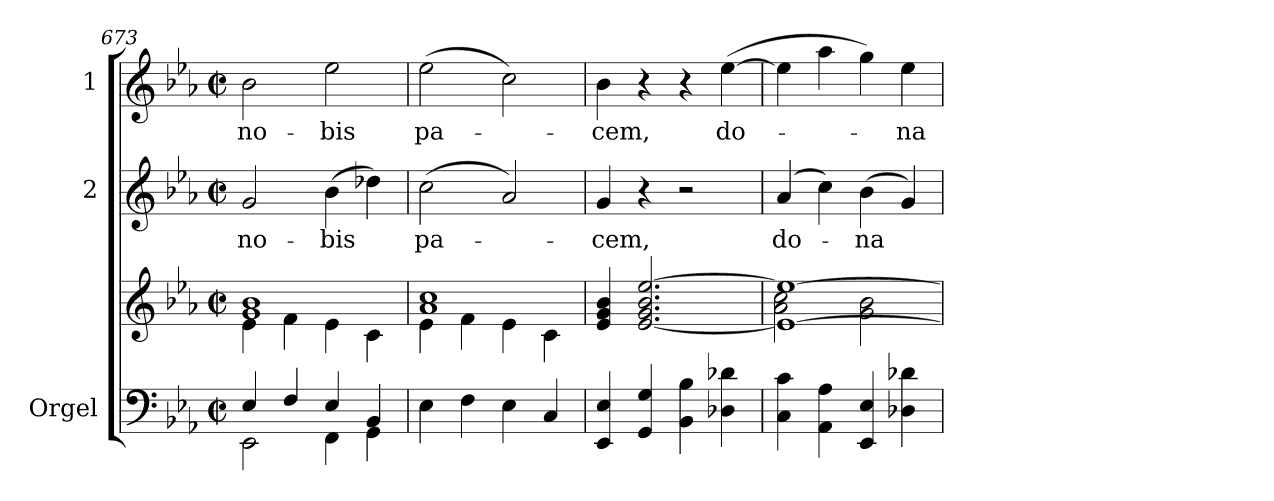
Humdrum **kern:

**kern	**kern	**kern	**text	**kern	**text
*part3	*part3	*part2	*part2	*part1	*part1
*staff4	*staff3	*staff2	*staff2	*staff1	*staff1
*I"Orgel	*	*I"2	*	*I"1	*
*I'Org.	*	*	*	*	*
!!LO:LB:g=z
*clefF4	*clefG2	*clefG2	*	*clefG2	*
*k[b-e-a-]	*k[b-e-a-]	*k[b-e-a-]	*	*k[b-e-a-]	*
*E-:	*E-:	*E-:	*	*E-:	*
*M2/2	*M2/2	*M2/2	*	*M2/2	*
*met(c|)	*met(c|)	*met(c|)	*	*met(c|)	*
=673	=673	=673	=673	=673	=673
*^	*^	*	*	*	*
!	!	!	!	!	!LO:LY:b	!	!LO:LY:b
4E-/	2EE-\	1g 1b-	4e-\	2g/	no-	2b-\	no-
4F/	.	.	4f\	.	.	.	.
!	!	!	!	!	!LO:LY:b	!	!LO:LY:b
4E-/	4FF\	.	4e-\	(>4b-\	-bis	2ee-\	-bis
4BB-/	4GG\	.	4c\	4dd-X\)	.	.	.
=674	=674	=674	=674	=674	=674	=674	=674
!	!	!	!	!	!LO:LY:b	!	!LO:LY:b
*v	*v	*	*	*	*	*	*
4E-\	1a- 1cc	4e-\	(>2cc\	pa-	(>2ee-\	pa-
4F\	.	4f\	.	.	.	.
4E-\	.	4e-\	2a-/)	.	2cc\)	.
4C/	.	4c\	.	.	.	.
=675	=675	=675	=675	=675	=675	=675
!	!	!	!	!LO:LY:b	!	!LO:LY:b
*	*v	*v	*	*	*	*
4EE-/ 4E-/	4e-/ 4g/ 4b-/	4g/	-cem,	4b-\	-cem,
4GG/ 4G/	[2.e-/ 2.g/ 2.b-/ [2.ee-/	4r	.	4r	.
4BB-\ 4B-\	.	2r	.	4r	.
!	!	!	!	!	!LO:LY:b
4D-X\ 4d-X\	.	.	.	(>[4ee-\	do-
=676	=676	=676	=676	=676	=676
*	*^	*	*	*	*
!	!	!	!	!LO:LY:b	!	!
4C\ 4c\	1e-_ 1ee-_	2a-\ 2cc\	(4a-/	do-	4ee-\]	.
4AA-\ 4A-\	.	.	4cc\)	.	4aa-\	.
!	!	!	!	!LO:LY:b	!	!
4EE-/ 4E-/	.	2g\ 2b-\	(>4b-\	-na	4gg\)	.
!	!	!	!	!	!	!LO:LY:b
4D-X\ 4d-X\	.	.	4g/)	.	4ee-\	-na
*	*v	*v	*	*	*	*
=	=	=	=	=	=
*-	*-	*-	*-	*-	*-
